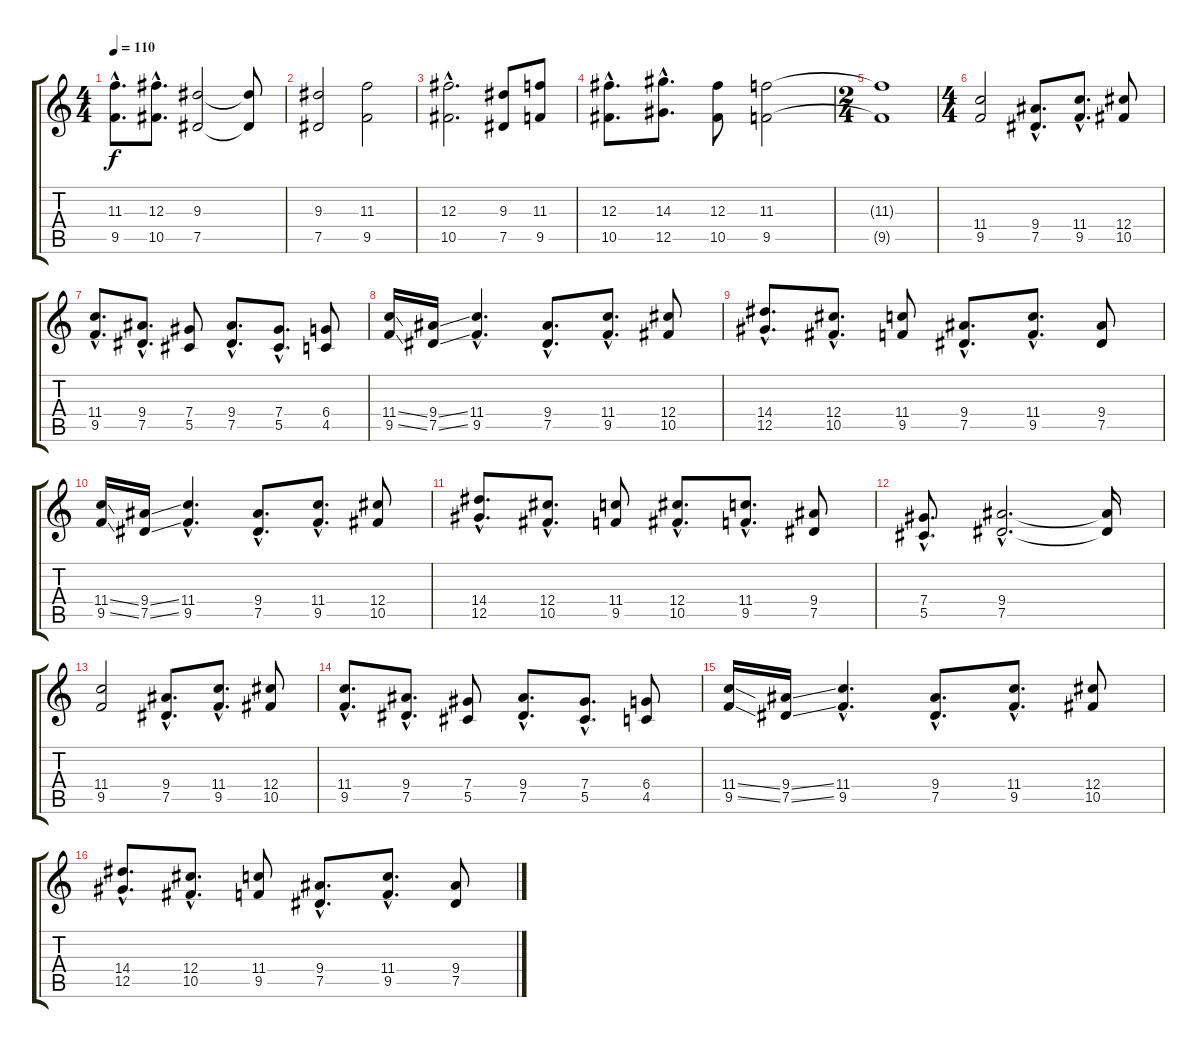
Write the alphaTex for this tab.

\track "" {instrument overdrivenguitar}
\staff {score tabs}
\tuning (Eb4 Bb3 Gb3 Db3 Ab2 Eb2) {hide}
\ts (4 4)
\tempo 110
\clef g2
\ks c
(11.3{hac} 9.5{hac}).8{d dy f} (12.3{hac} 10.5{hac}).8{d} (9.3 7.5).2 (9.3{t} 7.5{t}).8 |
(9.3 7.5).2 (11.3 9.5).2 |
(12.3{hac} 10.5{hac}).2{d} (9.3 7.5).8 (11.3 9.5).8 |
(12.3{hac} 10.5{hac}).8{d} (14.3{hac} 12.5{hac}).8{d} (12.3 10.5).8 (11.3 9.5).2 |
\ts (2 4)
(11.3{t} 9.5{t}).1 |
\ts (4 4)
(11.4 9.5).2 (9.4{hac} 7.5{hac}).8{d} (11.4{hac} 9.5{hac}).8{d} (12.4 10.5).8 |
(11.4{hac} 9.5{hac}).8{d} (9.4{hac} 7.5{hac}).8{d} (7.4 5.5).8 (9.4{hac} 7.5{hac}).8{d} (7.4{hac} 5.5{hac}).8{d} (6.4 4.5).8 |
(11.4{ss} 9.5{ss}).16 (9.4{ss} 7.5{ss}).16 (11.4{hac} 9.5{hac}).4{d} (9.4{hac} 7.5{hac}).8{d} (11.4{hac} 9.5{hac}).8{d} (12.4 10.5).8 |
(14.4{hac} 12.5{hac}).8{d} (12.4{hac} 10.5{hac}).8{d} (11.4 9.5).8 (9.4{hac} 7.5{hac}).8{d} (11.4{hac} 9.5{hac}).8{d} (9.4 7.5).8 |
(11.4{ss} 9.5{ss}).16 (9.4{ss} 7.5{ss}).16 (11.4{hac} 9.5{hac}).4{d} (9.4{hac} 7.5{hac}).8{d} (11.4{hac} 9.5{hac}).8{d} (12.4 10.5).8 |
(14.4{hac} 12.5{hac}).8{d} (12.4{hac} 10.5{hac}).8{d} (11.4 9.5).8 (12.4{hac} 10.5{hac}).8{d} (11.4{hac} 9.5{hac}).8{d} (9.4 7.5).8 |
(7.4{hac} 5.5{hac}).8{d} (9.4{hac} 7.5{hac}).2{d} (9.4{t} 7.5{t}).16 |
(11.4 9.5).2 (9.4{hac} 7.5{hac}).8{d} (11.4{hac} 9.5{hac}).8{d} (12.4 10.5).8 |
(11.4{hac} 9.5{hac}).8{d} (9.4{hac} 7.5{hac}).8{d} (7.4 5.5).8 (9.4{hac} 7.5{hac}).8{d} (7.4{hac} 5.5{hac}).8{d} (6.4 4.5).8 |
(11.4{ss} 9.5{ss}).16 (9.4{ss} 7.5{ss}).16 (11.4{hac} 9.5{hac}).4{d} (9.4{hac} 7.5{hac}).8{d} (11.4{hac} 9.5{hac}).8{d} (12.4 10.5).8 |
(14.4{hac} 12.5{hac}).8{d} (12.4{hac} 10.5{hac}).8{d} (11.4 9.5).8 (9.4{hac} 7.5{hac}).8{d} (11.4{hac} 9.5{hac}).8{d} (9.4 7.5).8
